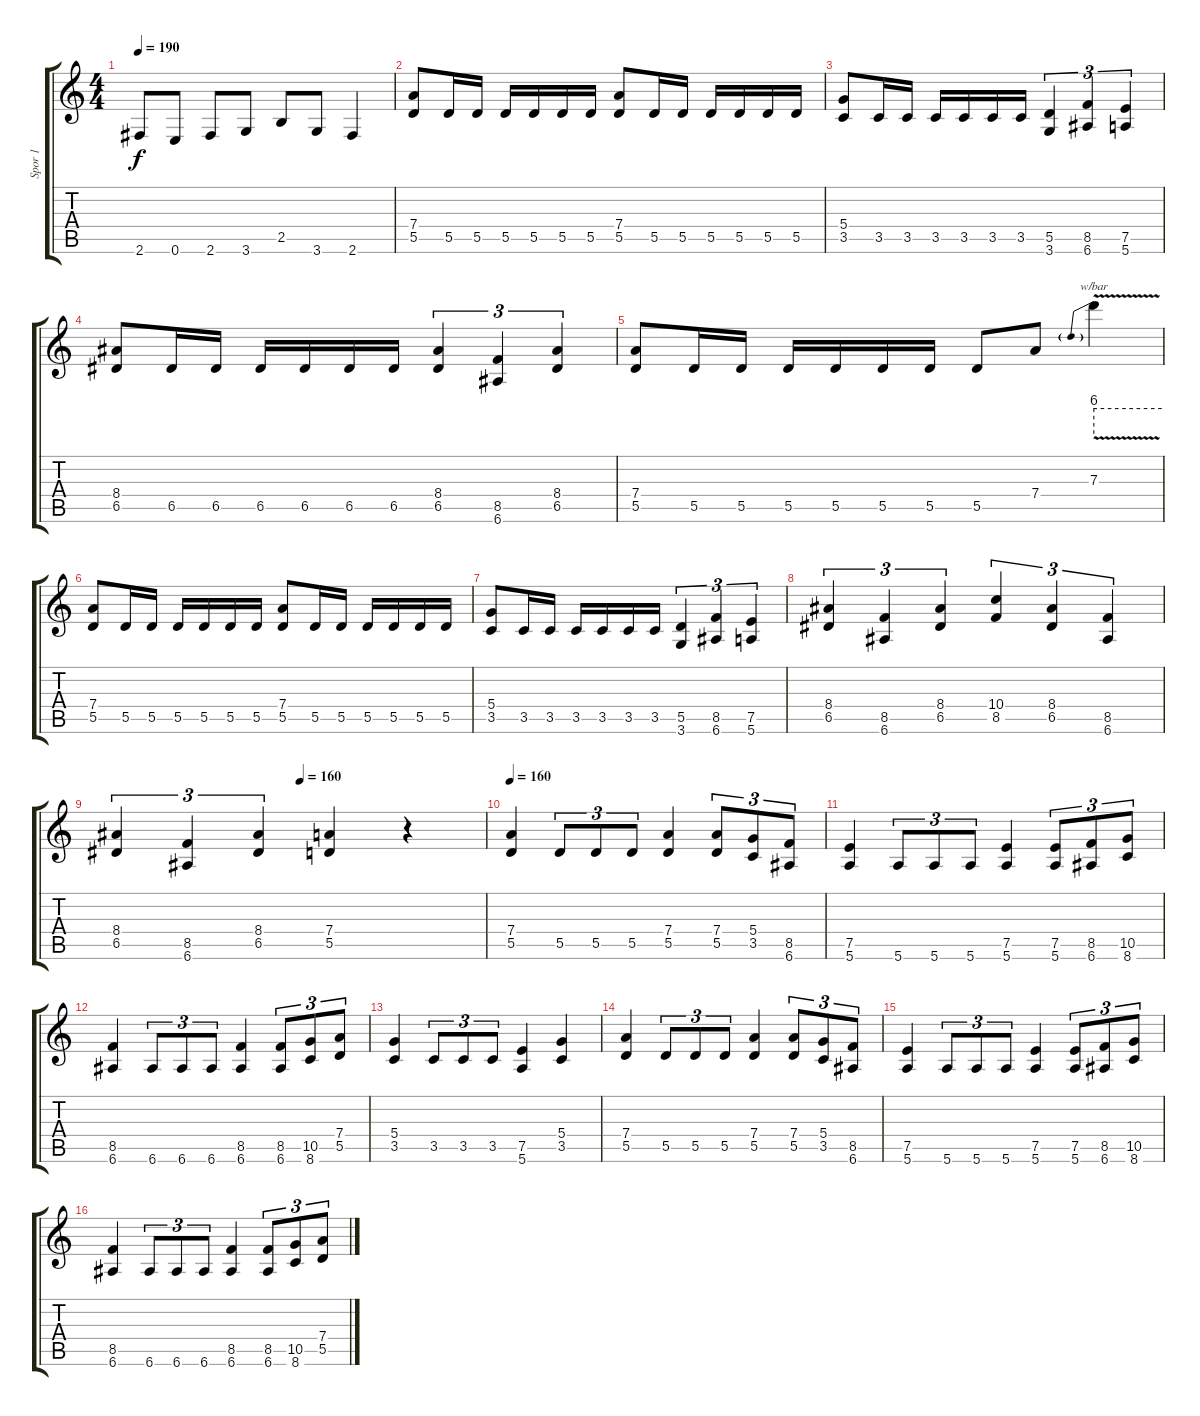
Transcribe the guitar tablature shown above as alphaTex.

\track ("Spor 1" "Spor 1") {instrument distortionguitar}
\staff {score tabs}
\tuning (E4 B3 G3 D3 A2 E2) {hide}
\ts (4 4)
\tempo 190
\clef g2
\ks c
2.6.8{dy f} 0.6.8 2.6.8 3.6.8 2.5.8 3.6.8 2.6.4 |
(7.4 5.5).8 5.5.16 5.5.16 5.5.16 5.5.16 5.5.16 5.5.16 (7.4 5.5).8 5.5.16 5.5.16 5.5.16 5.5.16 5.5.16 5.5.16 |
(5.4 3.5).8 3.5.16 3.5.16 3.5.16 3.5.16 3.5.16 3.5.16 (5.5 3.6).4{tu (3 2)} (8.5 6.6).4{tu (3 2)} (7.5 5.6).4{tu (3 2)} |
(8.4 6.5).8 6.5.16 6.5.16 6.5.16 6.5.16 6.5.16 6.5.16 (8.4 6.5).4{tu (3 2)} (8.5 6.6).4{tu (3 2)} (8.4 6.5).4{tu (3 2)} |
(7.4 5.5).8 5.5.16 5.5.16 5.5.16 5.5.16 5.5.16 5.5.16 5.5.8 7.4.8 7.3{v}.4{tbe (predive default 0 24 60 24)} |
(7.4 5.5).8 5.5.16 5.5.16 5.5.16 5.5.16 5.5.16 5.5.16 (7.4 5.5).8 5.5.16 5.5.16 5.5.16 5.5.16 5.5.16 5.5.16 |
(5.4 3.5).8 3.5.16 3.5.16 3.5.16 3.5.16 3.5.16 3.5.16 (5.5 3.6).4{tu (3 2)} (8.5 6.6).4{tu (3 2)} (7.5 5.6).4{tu (3 2)} |
(8.4 6.5).4{tu (3 2)} (8.5 6.6).4{tu (3 2)} (8.4 6.5).4{tu (3 2)} (10.4 8.5).4{tu (3 2)} (8.4 6.5).4{tu (3 2)} (8.5 6.6).4{tu (3 2)} |
\tempo (160 0.5)
(8.4 6.5).4{tu (3 2)} (8.5 6.6).4{tu (3 2)} (8.4 6.5).4{tu (3 2)} (7.4 5.5).4 r.4 |
\tempo 160
(7.4 5.5).4 5.5.8{tu (3 2)} 5.5.8{tu (3 2)} 5.5.8{tu (3 2)} (7.4 5.5).4 (7.4 5.5).8{tu (3 2)} (5.4 3.5).8{tu (3 2)} (8.5 6.6).8{tu (3 2)} |
(7.5 5.6).4 5.6.8{tu (3 2)} 5.6.8{tu (3 2)} 5.6.8{tu (3 2)} (7.5 5.6).4 (7.5 5.6).8{tu (3 2)} (8.5 6.6).8{tu (3 2)} (10.5 8.6).8{tu (3 2)} |
(8.5 6.6).4 6.6.8{tu (3 2)} 6.6.8{tu (3 2)} 6.6.8{tu (3 2)} (8.5 6.6).4 (8.5 6.6).8{tu (3 2)} (10.5 8.6).8{tu (3 2)} (7.4 5.5).8{tu (3 2)} |
(5.4 3.5).4 3.5.8{tu (3 2)} 3.5.8{tu (3 2)} 3.5.8{tu (3 2)} (7.5 5.6).4 (5.4 3.5).4 |
(7.4 5.5).4 5.5.8{tu (3 2)} 5.5.8{tu (3 2)} 5.5.8{tu (3 2)} (7.4 5.5).4 (7.4 5.5).8{tu (3 2)} (5.4 3.5).8{tu (3 2)} (8.5 6.6).8{tu (3 2)} |
(7.5 5.6).4 5.6.8{tu (3 2)} 5.6.8{tu (3 2)} 5.6.8{tu (3 2)} (7.5 5.6).4 (7.5 5.6).8{tu (3 2)} (8.5 6.6).8{tu (3 2)} (10.5 8.6).8{tu (3 2)} |
(8.5 6.6).4 6.6.8{tu (3 2)} 6.6.8{tu (3 2)} 6.6.8{tu (3 2)} (8.5 6.6).4 (8.5 6.6).8{tu (3 2)} (10.5 8.6).8{tu (3 2)} (7.4 5.5).8{tu (3 2)}
